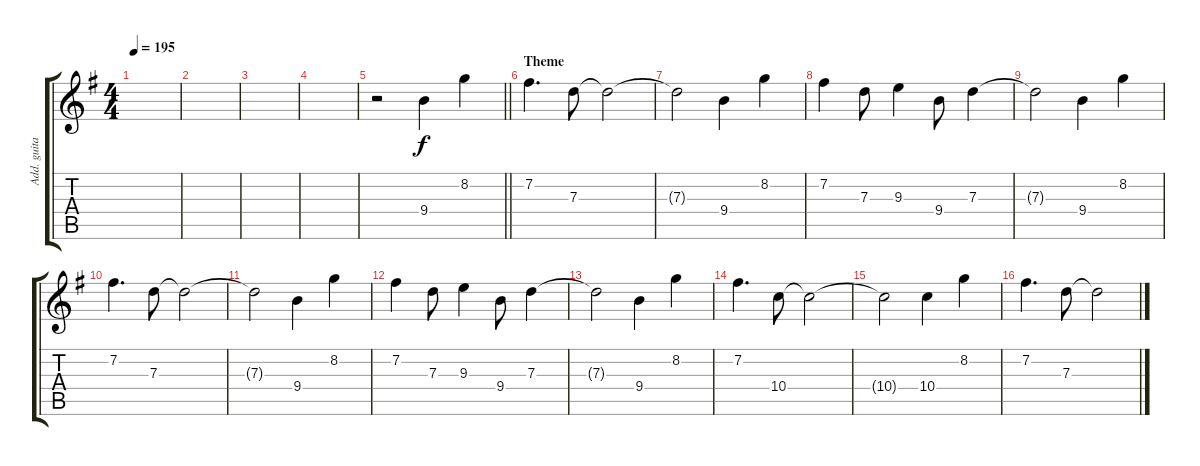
\track ("Add. guitar" "Add. guita") {instrument distortionguitar}
\staff {score tabs}
\tuning (E4 B3 G3 D3 A2 E2) {hide}
\ts (4 4)
\tempo 195
\clef g2
\ks g
|
|
|
|
\barLineRight lightlight
r.2 9.4.4 8.2.4 |
\section ("" "Theme")
7.2.4{d} 7.3.8 7.3{t}.2 |
7.3{t}.2 9.4.4 8.2.4 |
7.2.4 7.3.8 9.3.4 9.4.8 7.3.4 |
7.3{t}.2 9.4.4 8.2.4 |
7.2.4{d} 7.3.8 7.3{t}.2 |
7.3{t}.2 9.4.4 8.2.4 |
7.2.4 7.3.8 9.3.4 9.4.8 7.3.4 |
7.3{t}.2 9.4.4 8.2.4 |
7.2.4{d} 10.4.8 10.4{t}.2 |
10.4{t}.2 10.4.4 8.2.4 |
7.2.4{d} 7.3.8 7.3{t}.2
